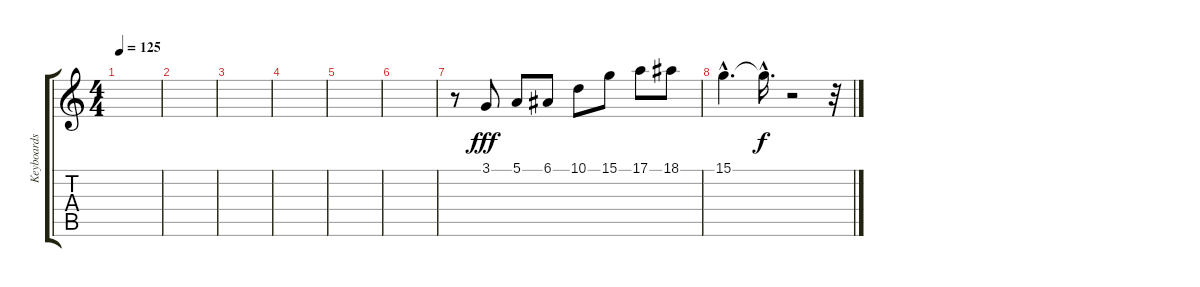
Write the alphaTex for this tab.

\track ("Keyboards 2" "Keyboards ") {instrument orchestralharp}
\staff {score tabs}
\tuning (E4 B3 G3 D3 A2 E2) {hide}
\ts (4 4)
\tempo 125
\clef g2
\ks c
|
|
|
|
|
|
r.8 3.1.8{dy fff} 5.1.8 6.1.8 10.1.8 15.1.8 17.1.8 18.1.8 |
15.1{hac}.4{d} 15.1{hac t}.16{d dy f} r.2 r.32
